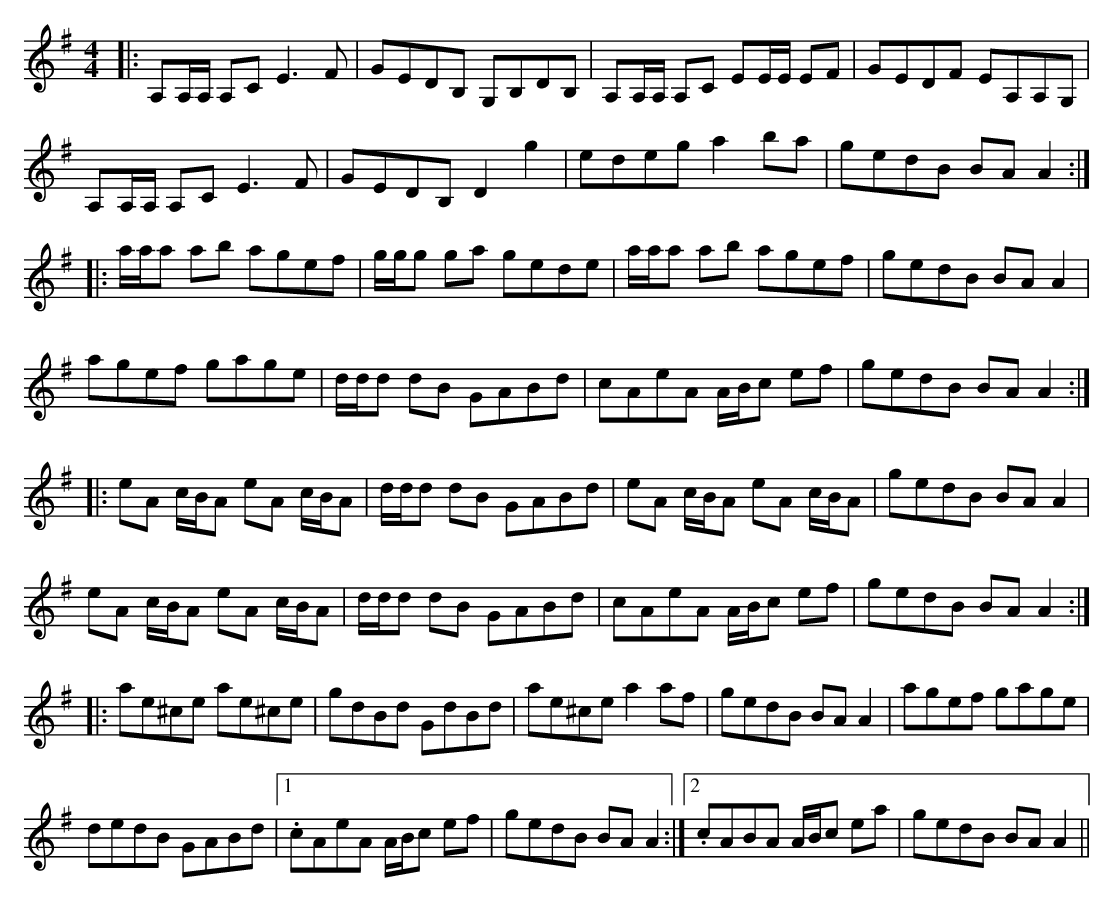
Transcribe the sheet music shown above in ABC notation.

X:1
M:4/4
K:Ador
|:A,A,/A,/ A,C E3 F|GEDB, G,B,DB,|A,A,/A,/ A,C EE/E/ EF|GEDF EA,A,G,|
A,A,/A,/ A,C E3 F|GEDB, D2 g2|edeg a2 ba|gedB BA A2:|
|:a/a/a ab agef|g/g/g ga gede|a/a/a ab agef|gedB BA A2|
agef gage|d/d/d dB GABd|cAeA A/B/c ef|gedB BA A2:|
|:eA c/B/A eA c/B/A|d/d/d dB GABd|eA c/B/A eA c/B/A|gedB BA A2|
eA c/B/A eA c/B/A|d/d/d dB GABd|cAeA A/B/c ef|gedB BA A2:|
|:ae^ce ae^ce|gdBd GdBd|ae^ce a2 af|gedB BA A2|agef gage|
dedB GABd|1 . cAeA A/B/c ef|gedB BA A2:|2 . cABA A/B/c ea|gedB BA A2||
